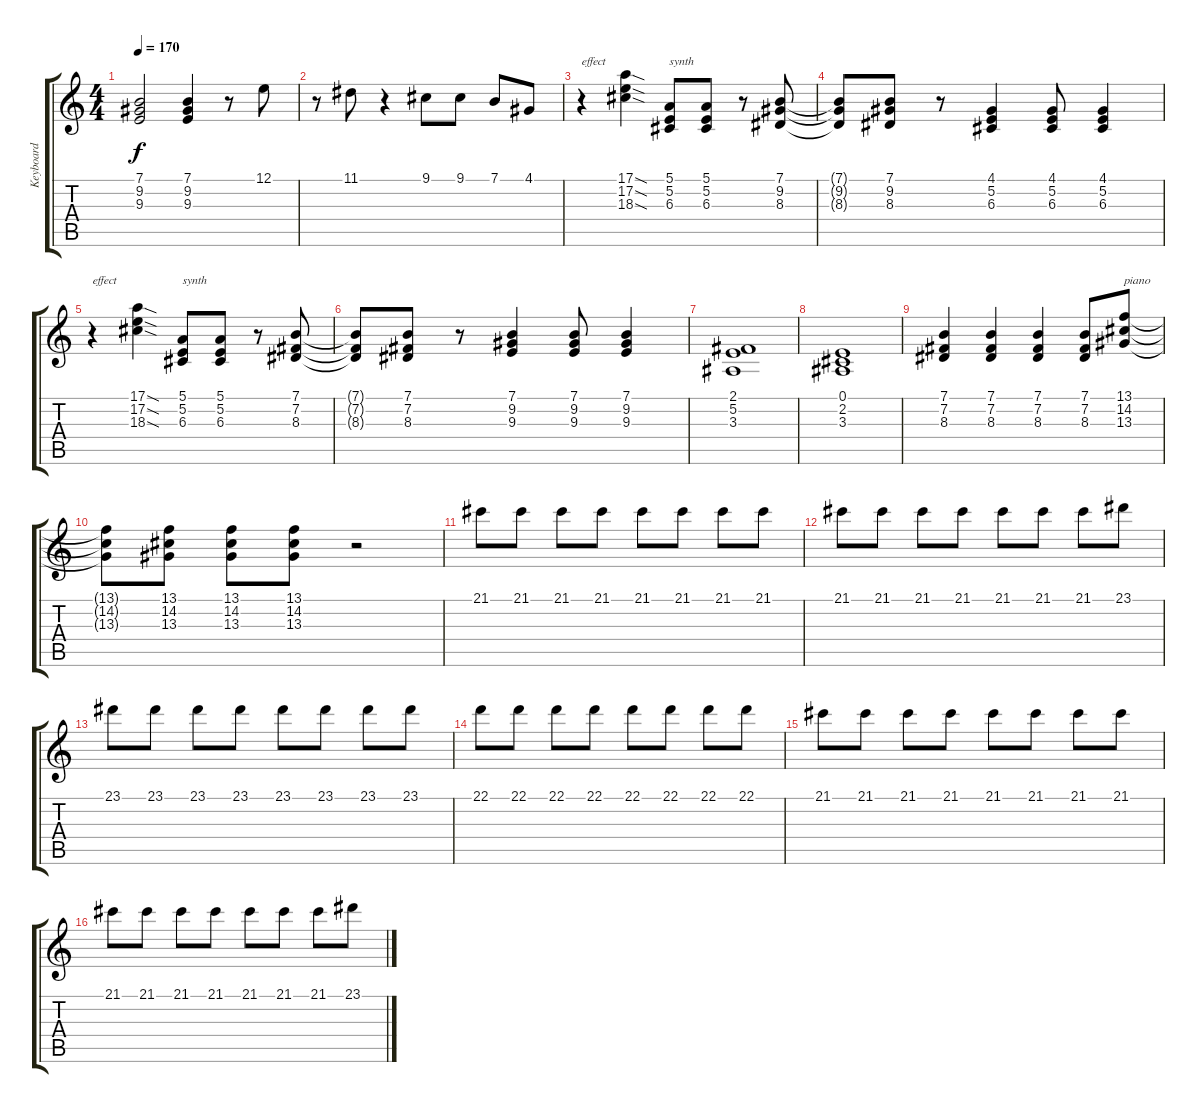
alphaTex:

\track ("Keyboard" "Keyboard") {instrument electricgrandpiano}
\staff {score tabs}
\tuning (E4 B3 G3 D3 A2 E2) {hide}
\ts (4 4)
\tempo 170
\clef g2
\ks c
(7.1 9.2 9.3).2{dy f} (7.1 9.2 9.3).4 r.8 12.1.8 |
r.8 11.1.8 r.4 9.1.8 9.1.8 7.1.8 4.1.8 |
r.4{txt "effect"} (17.1{sod} 17.2{sod} 18.3{sod}).4{volume 16 instrument tubularbells} (5.1 5.2 6.3).8{txt "synth" volume 10 balance 2 instrument lead1square} (5.1 5.2 6.3).8 r.8 (7.1 9.2 8.3).8 |
(7.1{t} 9.2{t} 8.3{t}).8 (7.1 9.2 8.3).8 r.8 (4.1 5.2 6.3).4 (4.1 5.2 6.3).8 (4.1 5.2 6.3).4 |
r.4{txt "effect"} (17.1{sod} 17.2{sod} 18.3{sod}).4{volume 16 balance 8 instrument tubularbells} (5.1 5.2 6.3).8{txt "synth" volume 10 balance 2 instrument lead1square} (5.1 5.2 6.3).8 r.8 (7.1 7.2 8.3).8 |
(7.1{t} 7.2{t} 8.3{t}).8 (7.1 7.2 8.3).8 r.8 (7.1 9.2 9.3).4 (7.1 9.2 9.3).8 (7.1 9.2 9.3).4 |
(2.1 5.2 3.3).1 |
(0.1 2.2 3.3).1 |
(7.1 7.2 8.3).4 (7.1 7.2 8.3).4 (7.1 7.2 8.3).4 (7.1 7.2 8.3).8 (13.1 14.2 13.3).8{txt "piano" volume 16 balance 8 instrument electricgrandpiano} |
(13.1{t} 14.2{t} 13.3{t}).8 (13.1 14.2 13.3).8 (13.1 14.2 13.3).8 (13.1 14.2 13.3).8 r.2 |
21.1.8{volume 14} 21.1.8 21.1.8 21.1.8 21.1.8 21.1.8 21.1.8 21.1.8 |
21.1.8 21.1.8 21.1.8 21.1.8 21.1.8 21.1.8 21.1.8 23.1.8 |
23.1.8 23.1.8 23.1.8 23.1.8 23.1.8 23.1.8 23.1.8 23.1.8 |
22.1.8 22.1.8 22.1.8 22.1.8 22.1.8 22.1.8 22.1.8 22.1.8 |
21.1.8 21.1.8 21.1.8 21.1.8 21.1.8 21.1.8 21.1.8 21.1.8 |
21.1.8 21.1.8 21.1.8 21.1.8 21.1.8 21.1.8 21.1.8 23.1.8
